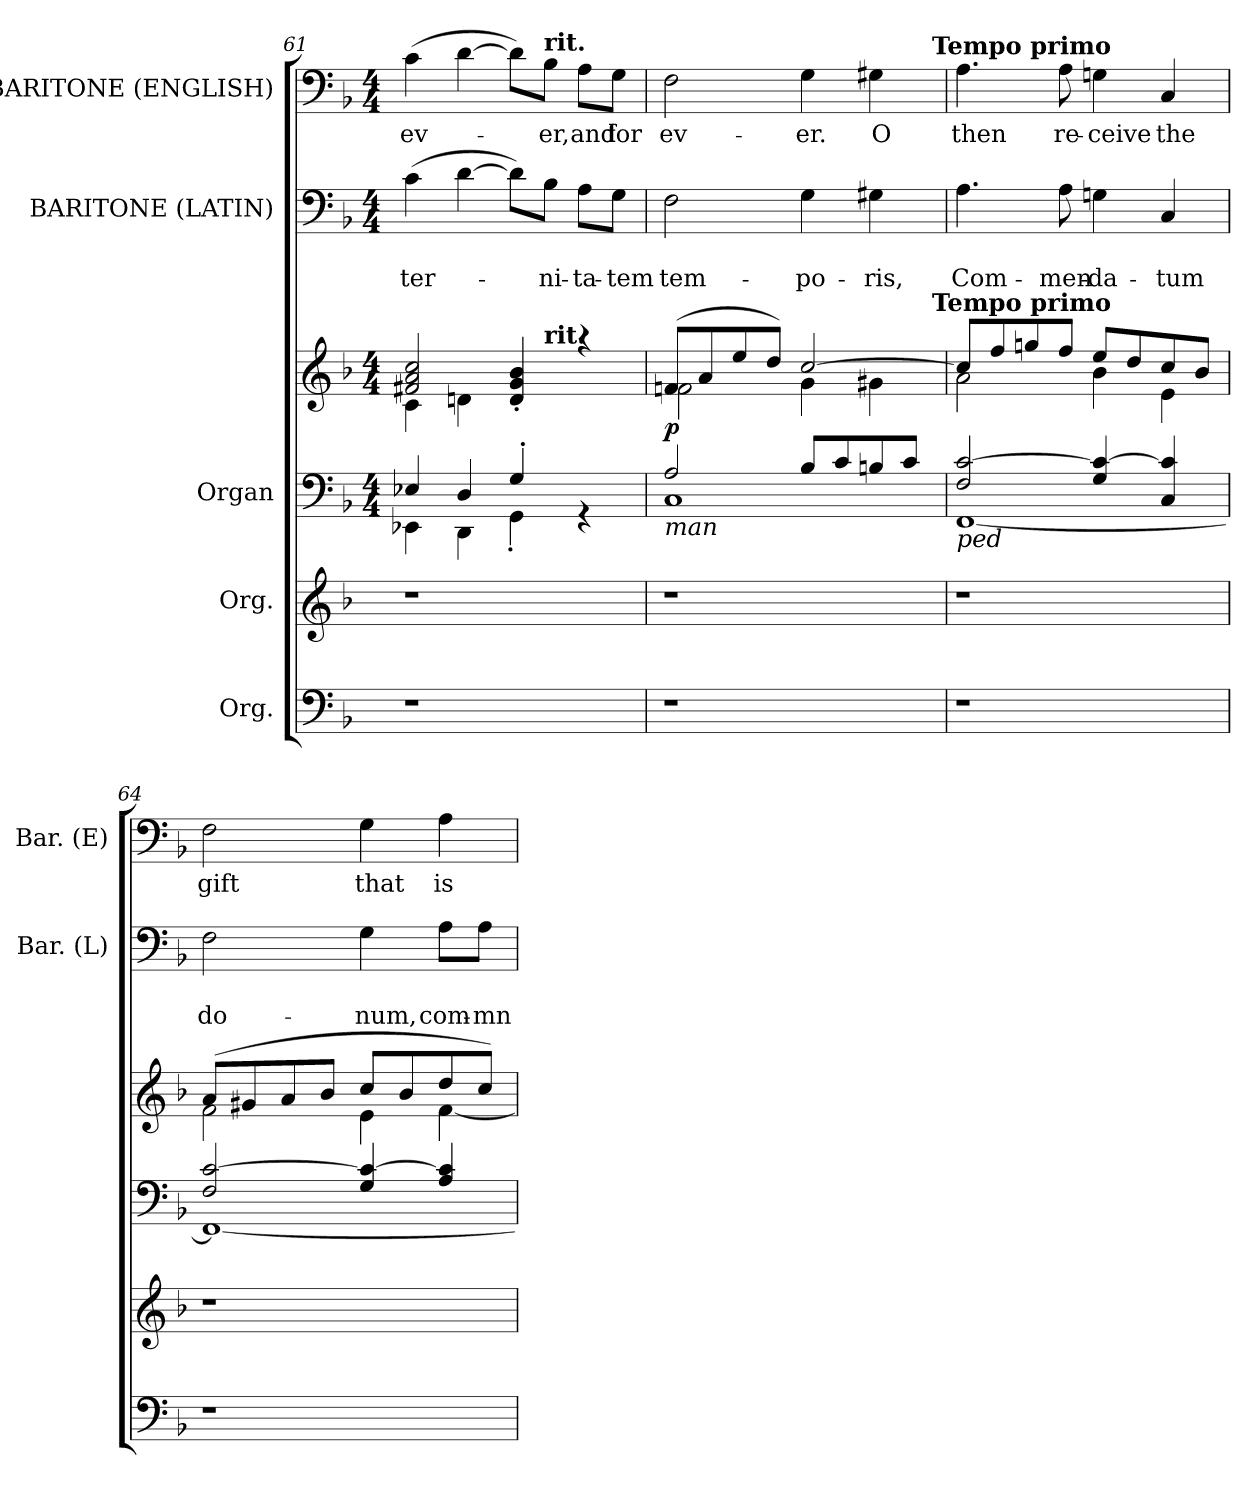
**kern	**kern	**kern	**kern	**dynam	**kern	**text	**text	**kern	**text
*part5	*part4	*part3	*part3	*part3	*part2	*part2	*part2	*part1	*part1
*staff6	*staff5	*staff4	*staff3	*staff3/4	*staff2	*staff2	*staff2	*staff1	*staff1
*I"Org.	*I"Org.	*I"Organ	*	*	*I"BARITONE (LATIN)	*	*	*I"BARITONE (ENGLISH)	*
*	*	*	*	*	*I'Bar. (L)	*	*	*I'Bar. (E)	*
*clefF4	*clefG2	*clefF4	*clefG2	*	*clefF4	*	*	*clefF4	*
*k[b-]	*k[b-]	*k[b-]	*k[b-]	*	*k[b-]	*	*	*k[b-]	*
*F:	*F:	*F:	*F:	*	*F:	*	*	*F:	*
*	*	*M4/4	*M4/4	*	*M4/4	*	*	*M4/4	*
=61	=61	=61	=61	=61	=61	=61	=61	=61	=61
*	*	*^	*^	*	*	*	*	*	*
!	!	!	!	!	!	!	!	!	!LO:LY:b	!	!LO:LY:b
*	*	*	*	*	*^	*	*	*	*	*	*
1r	1r	4E-X/	4EE-X\	2f#X/ 2a/ 2cc/	4c\	2ryy	.	(>4c\	.	-ter-	(>4c\	-ev-
.	.	4D/	4DD\	.	4dn\	.	.	[>4d\	.	.	[>4d\	.
.	.	4G'>/	4GG'<\	(4d/'> 4g/'> 4b-/'>	2ryy	8ryy	.	8d\L])	.	.	8d\L])	.
!	!	!	!	!	!	!	!	!	!	!	!LO:TX:a:B:t=rit.	!
!	!	!	!	!	!	!LO:TX:a:B:t=rit.	!	!	!	!	!	!
!	!	!	!	!	!	!	!	!	!	!LO:LY:b	!	!LO:LY:b
.	.	.	.	.	.	4.ryy	.	8B-\J	.	-ni-	8B-\J	-er,
!	!	!	!	!	!	!	!	!	!	!LO:LY:b	!	!LO:LY:b
.	.	4rGG	4ryy	4raa	.	.	.	8A\L	.	-ta-	8A\L	and
!	!	!	!	!	!	!	!	!	!	!LO:LY:b	!	!LO:LY:b
.	.	.	.	.	.	.	.	8G\J	.	-tem	8G\J	for
=62	=62	=62	=62	=62	=62	=62	=62	=62	=62	=62	=62	=62
!	!	!LO:TX:b:i:t=man	!	!	!	!	!	!	!	!	!	!
!	!	!	!	!	!	!	!LO:DY:a=2	!	!	!LO:LY:b	!	!LO:LY:b
*	*	*	*	*	*	*	*	*	*	*	*^	*
1r	1r	2A/	1C	(>8f/L	2fn\	2ryy	p	2F\	.	tem-	2F\	2ryy	ev-
.	.	.	.	8a/	.	.	.	.	.	.	.	.	.
.	.	.	.	8ee/	.	.	.	.	.	.	.	.	.
.	.	.	.	8dd/J)	.	.	.	.	.	.	.	.	.
!	!	!	!	!	!	!	!	!	!	!LO:LY:b	!	!	!LO:LY:b
.	.	8B-/L	.	[>2cc/	4g\	4...ryy	.	4G\	.	-po-	4G\	4...ryy	-er.
.	.	8c/	.	.	.	.	.	.	.	.	.	.	.
!	!	!	!	!	!	!	!	!	!	!LO:LY:b	!	!	!LO:LY:b
.	.	8Bn/	.	.	4g#X\	.	.	4G#X\	.	-ris,	4G#X\	.	O
.	.	8c/J	.	.	.	.	.	.	.	.	.	.	.
!	!	!	!	!	!	!	!	!	!	!	!	!LO:TX:a:B:t=Tempo primo	!
!	!	!	!	!	!	!LO:TX:a:B:t=Tempo primo	!	!	!	!	!	!	!
.	.	.	.	.	.	32ryy	.	.	.	.	.	32ryy	.
=63	=63	=63	=63	=63	=63	=63	=63	=63	=63	=63	=63	=63	=63
!	!	!LO:TX:b:i:t=ped	!	!	!	!	!	!	!	!	!	!	!
!	!	!	!	!	!	!	!	!	!	!LO:LY:b	!	!	!LO:LY:b
*	*	*	*	*	*v	*v	*	*	*	*	*v	*v	*
1r	1r	2F/ [>2c/	[<1FF	8cc/L]	2a\	.	4.A\	.	Com-	4.A\	then
.	.	.	.	8ff/	.	.	.	.	.	.	.
.	.	.	.	8ggn/	.	.	.	.	.	.	.
!	!	!	!	!	!	!	!	!	!LO:LY:b	!	!LO:LY:b
.	.	.	.	8ff/J	.	.	8A\	.	-men-	8A\	re-
!	!	!	!	!	!	!	!	!	!LO:LY:b:rj	!	!LO:LY:b
.	.	4G/ 4c/_	.	8ee/L	4b-\	.	4Gn\	.	-da-	4Gn\	-ceive
.	.	.	.	8dd/	.	.	.	.	.	.	.
!	!	!	!	!	!	!	!	!	!LO:LY:b	!	!LO:LY:b
.	.	4C/ 4c/]	.	8cc/	4e\	.	4C/	.	-tum	4C/	the
.	.	.	.	8b-/J	.	.	.	.	.	.	.
!!LO:LB:g=z
=64	=64	=64	=64	=64	=64	=64	=64	=64	=64	=64	=64
!	!	!	!	!	!	!	!	!	!LO:LY:b	!	!LO:LY:b
1r	1r	2F/ [>2c/	1FF_	(>8a/L	2f\	.	2F\	.	do-	2F\	gift
.	.	.	.	8g#X/	.	.	.	.	.	.	.
.	.	.	.	8a/	.	.	.	.	.	.	.
.	.	.	.	8b-/J	.	.	.	.	.	.	.
!	!	!	!	!	!	!	!	!	!LO:LY:b	!	!LO:LY:b
.	.	4G/ 4c/_	.	8cc/L	4e\	.	4G\	.	-num,	4G\	that
.	.	.	.	8b-/	.	.	.	.	.	.	.
!	!	!	!	!	!	!	!	!	!LO:LY:b	!	!LO:LY:b
.	.	4A/ 4c/]	.	8dd/	[<4f\	.	8A\L	.	com-	4A\	is
!	!	!	!	!	!	!	!	!	!LO:LY:b:rj	!	!
.	.	.	.	8cc/J)	.	.	8A\J	.	-mn-	.	.
*	*	*v	*v	*	*	*	*	*	*	*	*
*	*	*	*v	*v	*	*	*	*	*	*
=	=	=	=	=	=	=	=	=	=
*-	*-	*-	*-	*-	*-	*-	*-	*-	*-
